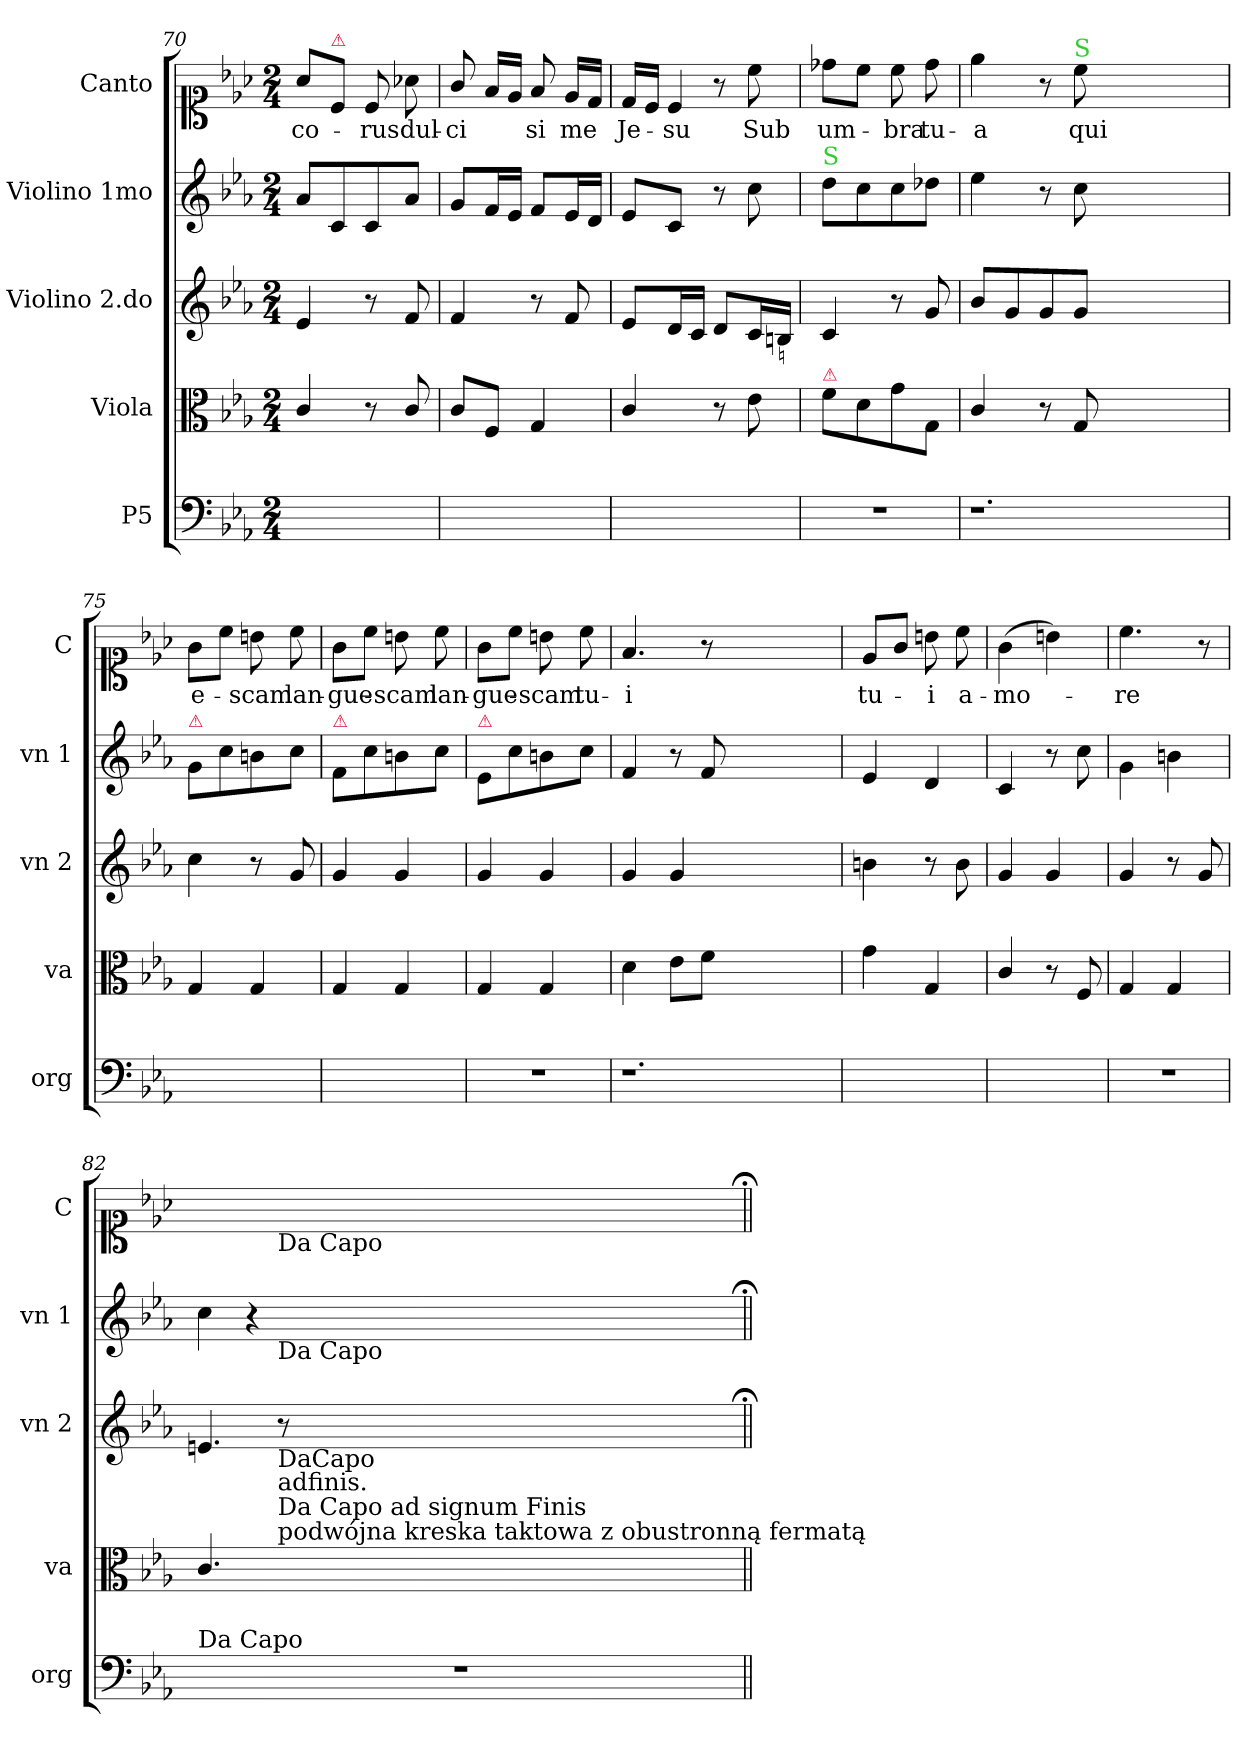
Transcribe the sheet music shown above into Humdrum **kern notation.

**kern	**kern	**kern	**kern	**kern	**text
*part5	*part4	*part3	*part2	*part1	*part1
*staff5	*staff4	*staff3	*staff2	*staff1	*staff1
*I"P5	*I"Viola	*I"Violino 2.do	*I"Violino 1mo	*I"Canto	*
*I'org	*I'va	*I'vn 2	*I'vn 1	*I'C	*
*clefF4	*clefC3	*clefG2	*clefG2	*clefC1	*
*k[b-e-a-]	*k[b-e-a-]	*k[b-e-a-]	*k[b-e-a-]	*k[b-e-a-]	*
*M2/4	*M2/4	*M2/4	*M2/4	*M2/4	*
=70	=70	=70	=70	=70	=70
2ryy	4c/	4e-/	8a-/L	8a-\L	co-
!	!	!	!	!LO:TX:a:color=crimson:t=⚠	!
.	.	.	8c/	8c/J	.
.	8r	8r	8c/	8c/	-rus
.	8c/	8f/	8a-/J	8a-X\	dul-
=71	=71	=71	=71	=71	=71
2ryy	8c/L	4f/	8g/L	8g/	-ci
.	8F/J	.	16f/L	16f/LL	.
.	.	.	16e-/JJ	16e-/JJ	.
.	4G/	8r	8f/L	8f/	si
.	.	8f/	16e-/L	16e-/LL	me
.	.	.	16d/JJ	16d/JJ	.
=72	=72	=72	=72	=72	=72
2ryy	4c/	8e-/L	8e-/L	16d/LL	Je-
.	.	.	.	16c/JJ	.
!	!	!	!	!LO:N:vis=4	!
.	.	16d/L	8c/J	8c/	-su
.	.	16c/JJ	.	.	.
.	8r	8d/L	8r	8r	.
.	8e-\	16c/L	8cc\	8cc\	Sub
!	!	!LO:TX:b:t=♮	!	!	!
.	.	16Bn/JJ	.	.	.
=73	=73	=73	=73	=73	=73
!	!	!	!LO:TX:a:color=limegreen:t=S	!	!
!	!LO:TX:a:color=crimson:t=⚠	!	!	!	!
2r	8f\L	4c/	8dd\L	8dd-X\L	um-
.	8d\	.	8cc\	8cc\J	.
.	8g\	8r	8cc\	8cc\	-bra
.	8G/J	8g/	8dd-X\J	8dd-\	tu-
=74	=74	=74	=74	=74	=74
1.r	4c/	8b-/L	4ee-\	4ee-\	-a
.	.	8g/	.	.	.
.	8r	8g/	8r	8r	.
!	!	!	!	!LO:TX:a:color=limegreen:t=S	!
.	8G/	8g/J	8cc\	8cc\	qui
.	1ryy	1ryy	1ryy	1ryy	.
=75	=75	=75	=75	=75	=75
!	!	!	!LO:TX:a:color=crimson:t=⚠	!	!
2ryy	4G/	4cc\	8g/L	8g\L	e-
.	.	.	8cc\	8cc\J	.
.	4G/	8r	8bn\	8bn\	-scam
.	.	8g/	8cc\J	8cc\	lan-
=76	=76	=76	=76	=76	=76
!	!	!	!LO:TX:a:color=crimson:t=⚠	!	!
2ryy	4G/	4g/	8f/L	8g\L	-gue-
.	.	.	8cc\	8cc\J	.
.	4G/	4g/	8bn\	8bn\	-scam
.	.	.	8cc\J	8cc\	lan-
=77	=77	=77	=77	=77	=77
!	!	!	!LO:TX:a:color=crimson:t=⚠	!	!
2r	4G/	4g/	8e-/L	8g\L	-gue-
.	.	.	8cc\	8cc\J	.
.	4G/	4g/	8bn\	8bn\	-scam
.	.	.	8cc\J	8cc\	tu-
=78	=78	=78	=78	=78	=78
1.r	4d\	4g/	4f/	4.f/	-i
.	8e-\L	4g/	8r	.	.
.	8f\J	.	8f/	8r	.
.	1ryy	1ryy	1ryy	1ryy	.
=79	=79	=79	=79	=79	=79
2ryy	4g\	4bn\	4e-/	8e-/L	tu-
.	.	.	.	8g/J	.
.	4G/	8r	4d/	8bn\	-i
.	.	8b\	.	8cc\	a-
=80	=80	=80	=80	=80	=80
2ryy	4c/	4g/	4c/	(4g\	-mo-
.	8r	4g/	8r	4bn\)	.
.	8F/	.	8cc\	.	.
=81	=81	=81	=81	=81	=81
2r	4G/	4g/	4g\	4.cc\	-re
.	4G/	8r	4bn\	.	.
.	.	8g/	.	8r	.
=82	=82	=82	=82	=82	=82
!	!	!	!	!LO:TX:a:color=crimson:t=⚠	!
!LO:TX:a:t=Da Capo	!	!	!	!	!
*	*	*	*^	*^	*
2r	4.c/	4.en/	4cc\	4.ryy	2ryy	4.ryy	.
.	.	.	4r	.	.	.	.
!	!	!	!	!	!	!LO:TX:b:t=Da Capo	!
!	!	!	!	!LO:TX:b:t=Da Capo	!	!	!
!	!	!LO:TX:b:t=DaCapo\nadfinis.	!	!	!	!	!
!	!LO:TX:a:t=podwójna kreska taktowa z obustronną fermatą	!	!	!	!	!	!
!	!LO:TX:a:t=Da Capo ad signum Finis	!	!	!	!	!	!
.	8ryy	8r	.	8ryy	.	8ryy	.
*	*	*	*v	*v	*	*	*
*	*	*	*	*v	*v	*
=||	=||	=||;	=||;	=||;	=||;
*-	*-	*-	*-	*-	*-
